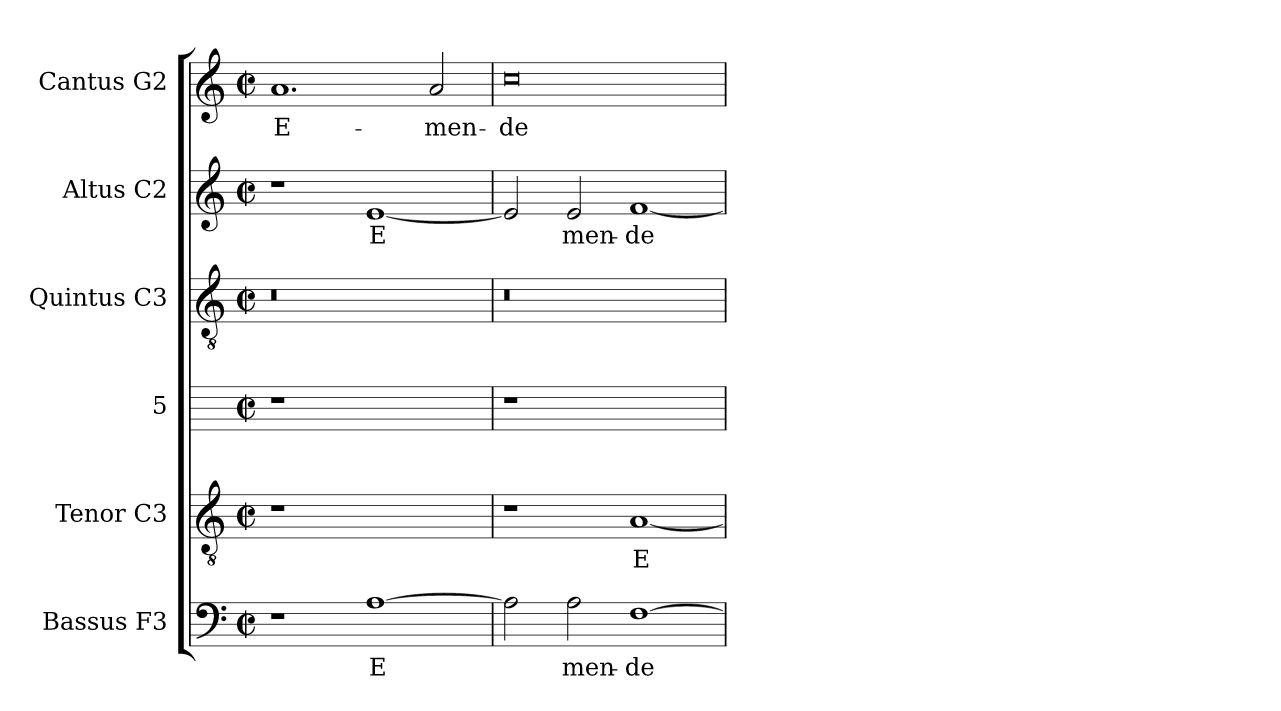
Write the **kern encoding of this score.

**kern	**text	**kern	**text	**kern	**kern	**kern	**text	**kern	**text
*part6	*part6	*part5	*part5	*part4	*part3	*part2	*part2	*part1	*part1
*staff6	*staff6	*staff5	*staff5	*staff4	*staff3	*staff2	*staff2	*staff1	*staff1
*I"Bassus  F3	*	*I"Tenor  C3	*	*I"5	*I"Quintus  C3	*I"Altus  C2	*	*I"Cantus  G2	*
*I'B	*	*I'T	*	*	*	*I'A	*	*I'C	*
!!LO:PB:g=z
*stria5	*	*stria5	*	*stria5	*stria5	*stria5	*	*stria5	*
*clefF4	*	*clefGv2	*	*	*clefGv2	*clefG2	*	*clefG2	*
*k[]	*	*k[]	*	*k[]	*k[]	*k[]	*	*k[]	*
*C:	*	*C:	*	*C:	*C:	*C:	*	*C:	*
*M2/2	*	*M2/2	*	*M2/2	*M2/2	*M2/2	*	*M2/2	*
*met(c|)	*	*met(c|)	*	*met(c|)	*met(c|)	*met(c|)	*	*met(c|)	*
=1	=1	=1	=1	=1	=1	=1	=1	=1	=1
!	!	!	!	!	!	!	!	!	!LO:LY:b:cj
1r	.	1r	.	1r	0r	1r	.	1.a	E-
!	!LO:LY:b:cj	!	!	!	!	!	!LO:LY:b:cj	!	!
[>1A	E-	1ryy	.	1ryy	.	[<1e	E-	.	.
!	!	!	!	!	!	!	!	!	!LO:LY:b:cj
.	.	.	.	.	.	.	.	2a/	-men-
=2	=2	=2	=2	=2	=2	=2	=2	=2	=2
!	!LO:LY:b:cj	!	!	!	!	!	!LO:LY:b:cj	!	!LO:LY:b:cj
2A\]	--	1r	.	1r	0r	2e/]	--	0cc	-de-
!	!LO:LY:b:cj	!	!	!	!	!	!LO:LY:b:cj	!	!
2A\	-men-	.	.	.	.	2e/	-men-	.	.
!	!LO:LY:b:cj	!	!LO:LY:b:cj	!	!	!	!LO:LY:b:cj	!	!
[>1F	-de-	[<1A	E-	1ryy	.	[<1f	-de-	.	.
=	=	=	=	=	=	=	=	=	=
*-	*-	*-	*-	*-	*-	*-	*-	*-	*-
